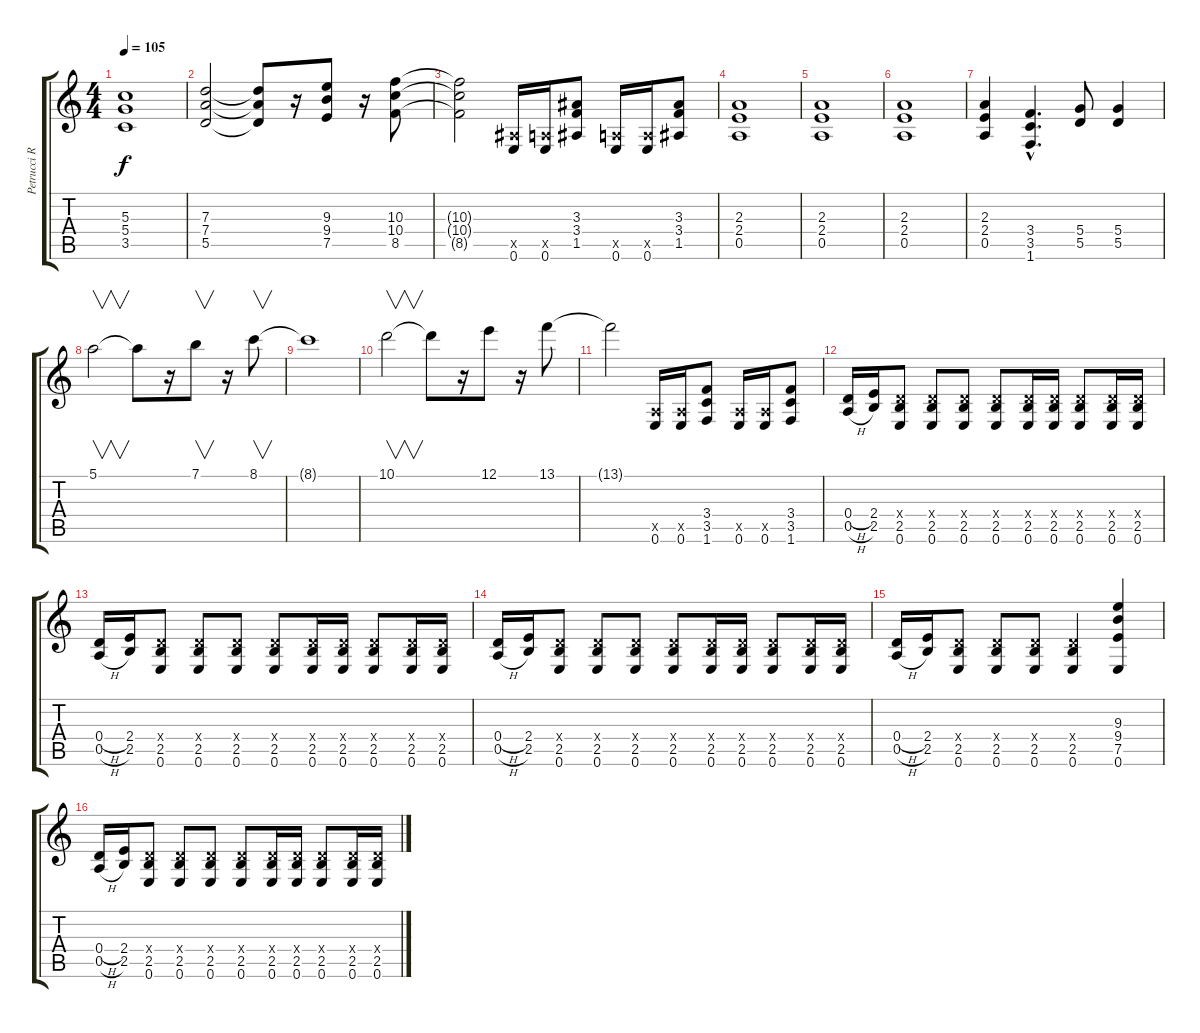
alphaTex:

\track ("Petrucci Rythm" "Petrucci R") {instrument distortionguitar}
\staff {score tabs}
\tuning (E4 B3 G3 D3 A2 E2) {hide}
\ts (4 4)
\tempo 105
\clef g2
\ks c
(5.3{t} 5.4{t} 3.5{t}).1{dy f} |
(7.3 7.4 5.5).2 (7.3{t} 7.4{t} 5.5{t}).8 r.16 (9.3 9.4 7.5).8 r.16 (10.3 10.4 8.5).8 |
(10.3{t} 10.4{t} 8.5{t}).2 (1.5{x} 0.6).16 (0.5{x} 0.6).16 (3.3 3.4 1.5).8 (0.5{x} 0.6).16 (0.5{x} 0.6).16 (3.3 3.4 1.5).8 |
(2.3 2.4 0.5).1 |
(2.3 2.4 0.5).1 |
(2.3 2.4 0.5).1 |
(2.3 2.4 0.5).4 (3.4{hac} 3.5{hac} 1.6{hac}).4{d} (5.4 5.5).8 (5.4 5.5).4 |
5.1.2{v} 5.1{t}.8 r.16 7.1.8{v} r.16 8.1.8{v} |
8.1{t}.1 |
10.1.2{v} 10.1{t}.8 r.16 12.1.8 r.16 13.1.8 |
13.1{t}.2 (0.5{x} 0.6).16 (0.5{x} 0.6).16 (3.4 3.5 1.6).8 (0.5{x} 0.6).16 (0.5{x} 0.6).16 (3.4 3.5 1.6).8 |
(0.4{h} 0.5{h}).16 (2.4 2.5).16 (0.4{x} 2.5 0.6).8 (0.4{x} 2.5 0.6).8 (0.4{x} 2.5 0.6).8 (0.4{x} 2.5 0.6).8 (0.4{x} 2.5 0.6).16 (0.4{x} 2.5 0.6).16 (0.4{x} 2.5 0.6).8 (0.4{x} 2.5 0.6).16 (0.4{x} 2.5 0.6).16 |
(0.4{h} 0.5{h}).16 (2.4 2.5).16 (0.4{x} 2.5 0.6).8 (0.4{x} 2.5 0.6).8 (0.4{x} 2.5 0.6).8 (0.4{x} 2.5 0.6).8 (0.4{x} 2.5 0.6).16 (0.4{x} 2.5 0.6).16 (0.4{x} 2.5 0.6).8 (0.4{x} 2.5 0.6).16 (0.4{x} 2.5 0.6).16 |
(0.4{h} 0.5{h}).16 (2.4 2.5).16 (0.4{x} 2.5 0.6).8 (0.4{x} 2.5 0.6).8 (0.4{x} 2.5 0.6).8 (0.4{x} 2.5 0.6).8 (0.4{x} 2.5 0.6).16 (0.4{x} 2.5 0.6).16 (0.4{x} 2.5 0.6).8 (0.4{x} 2.5 0.6).16 (0.4{x} 2.5 0.6).16 |
(0.4{h} 0.5{h}).16 (2.4 2.5).16 (0.4{x} 2.5 0.6).8 (0.4{x} 2.5 0.6).8 (0.4{x} 2.5 0.6).8 (0.4{x} 2.5 0.6).4 (9.3 9.4 7.5 0.6).4 |
(0.4{h} 0.5{h}).16 (2.4 2.5).16 (0.4{x} 2.5 0.6).8 (0.4{x} 2.5 0.6).8 (0.4{x} 2.5 0.6).8 (0.4{x} 2.5 0.6).8 (0.4{x} 2.5 0.6).16 (0.4{x} 2.5 0.6).16 (0.4{x} 2.5 0.6).8 (0.4{x} 2.5 0.6).16 (0.4{x} 2.5 0.6).16
